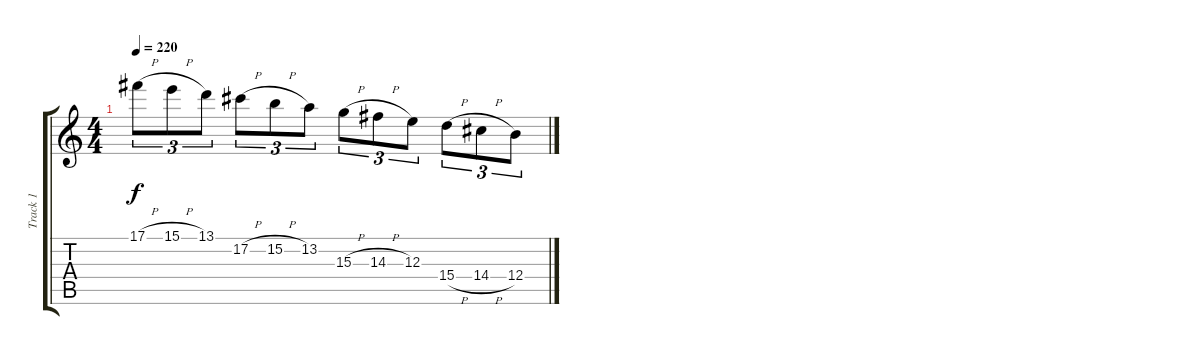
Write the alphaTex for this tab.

\track ("Track 1" "Track 1") {instrument distortionguitar}
\staff {score tabs}
\tuning (Db4 Ab3 E3 B2 Gb2 B1) {hide}
\ts (4 4)
\tempo 220
\clef g2
\ks c
17.1{h}.8{tu (3 2) dy f} 15.1{h}.8{tu (3 2)} 13.1.8{tu (3 2)} 17.2{h}.8{tu (3 2)} 15.2{h}.8{tu (3 2)} 13.2.8{tu (3 2)} 15.3{h}.8{tu (3 2)} 14.3{h}.8{tu (3 2)} 12.3.8{tu (3 2)} 15.4{h}.8{tu (3 2)} 14.4{h}.8{tu (3 2)} 12.4.8{tu (3 2)}
